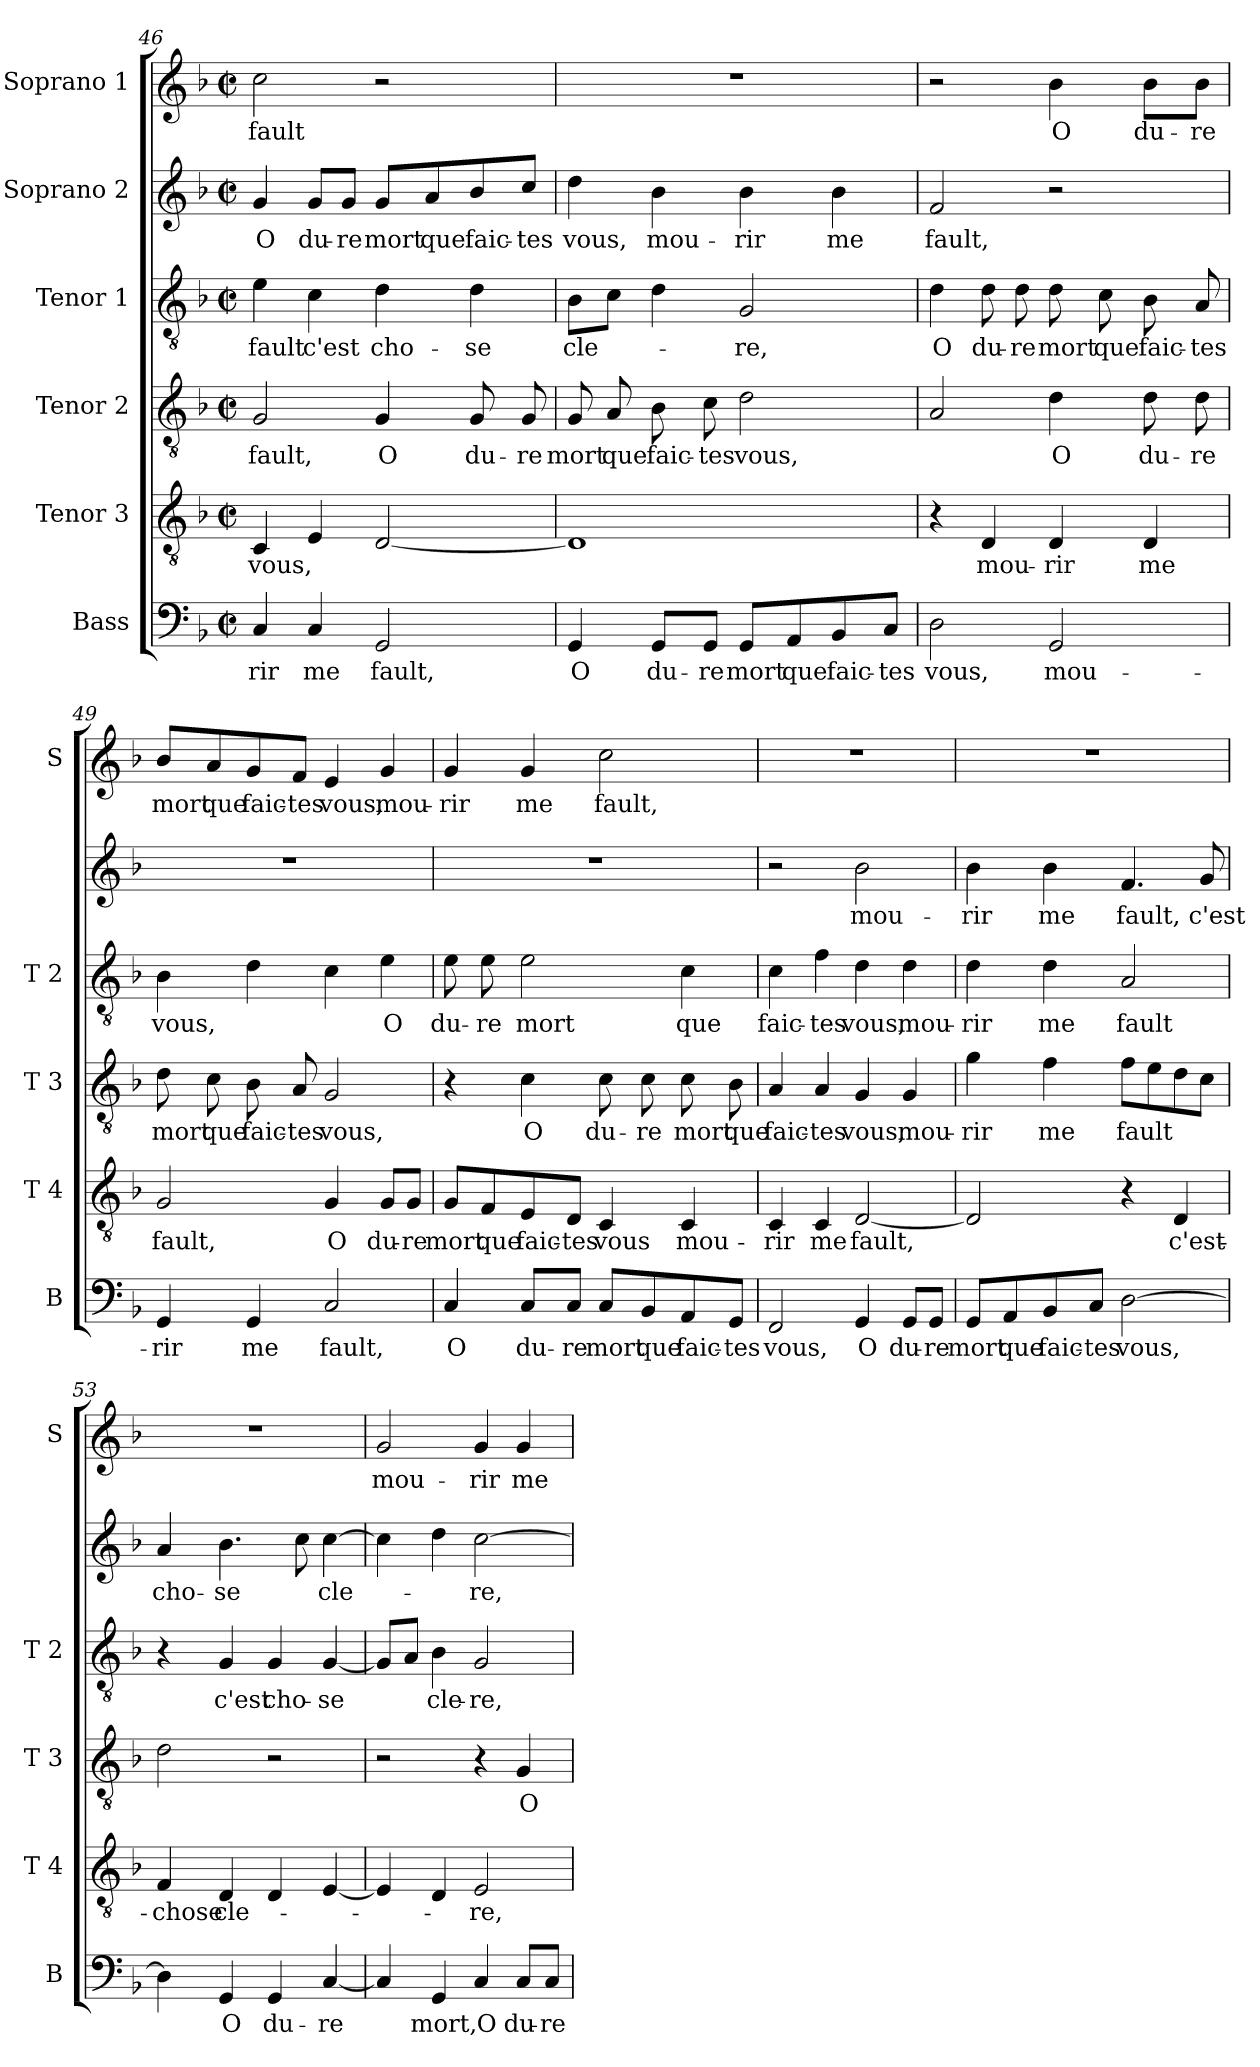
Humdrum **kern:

**kern	**text	**kern	**text	**kern	**text	**kern	**text	**kern	**text	**kern	**text
*part6	*part6	*part5	*part5	*part4	*part4	*part3	*part3	*part2	*part2	*part1	*part1
*staff6	*staff6	*staff5	*staff5	*staff4	*staff4	*staff3	*staff3	*staff2	*staff2	*staff1	*staff1
*I"Bass	*	*I"Tenor 3	*	*I"Tenor 2	*	*I"Tenor 1	*	*I"Soprano 2	*	*I"Soprano 1	*
*I'B	*	*I'T 4	*	*I'T 3	*	*I'T 2	*	*	*	*I'S	*
*clefF4	*	*clefGv2	*	*clefGv2	*	*clefGv2	*	*clefG2	*	*clefG2	*
*k[b-]	*	*k[b-]	*	*k[b-]	*	*k[b-]	*	*k[b-]	*	*k[b-]	*
*F:	*	*F:	*	*F:	*	*F:	*	*F:	*	*F:	*
*M2/2	*	*M2/2	*	*M2/2	*	*M2/2	*	*M2/2	*	*M2/2	*
*met(c|)	*	*met(c|)	*	*met(c|)	*	*met(c|)	*	*met(c|)	*	*met(c|)	*
=46	=46	=46	=46	=46	=46	=46	=46	=46	=46	=46	=46
4C/	-rir	4C/	vous,	2G/	fault,	4e\	fault	4g/	O	2cc\	fault
4C/	me	4E/	.	.	.	4c\	c'est	8g/L	du-	.	.
.	.	.	.	.	.	.	.	8g/J	-re	.	.
2GG/	fault,	[2D/	.	4G/	O	4d\	cho-	8g/L	mort	2r	.
.	.	.	.	.	.	.	.	8a/	que	.	.
.	.	.	.	8G/	du-	4d\	-se	8b-/	faic-	.	.
.	.	.	.	8G/	-re	.	.	8cc/J	-tes	.	.
!!LO:LB:g=z
=47	=47	=47	=47	=47	=47	=47	=47	=47	=47	=47	=47
4GG/	O	1D]	.	8G/	mort	8B-\L	cle-	4dd\	vous,	1r	.
.	.	.	.	8A/	que	8c\J	.	.	.	.	.
8GG/L	du-	.	.	8B-\	faic-	4d\	.	4b-\	mou-	.	.
8GG/J	-re	.	.	8c\	-tes	.	.	.	.	.	.
8GG/L	mort	.	.	2d\	vous,	2G/	-re,	4b-\	-rir	.	.
8AA/	que	.	.	.	.	.	.	.	.	.	.
8BB-/	faic-	.	.	.	.	.	.	4b-\	me	.	.
8C/J	-tes	.	.	.	.	.	.	.	.	.	.
=48	=48	=48	=48	=48	=48	=48	=48	=48	=48	=48	=48
2D\	vous,	4r	.	2A/	.	4d\	O	2f/	fault,	2r	.
.	.	4D/	mou-	.	.	8d\	du-	.	.	.	.
.	.	.	.	.	.	8d\	-re	.	.	.	.
2GG/	mou-	4D/	-rir	4d\	O	8d\	mort	2r	.	4b-\	O
.	.	.	.	.	.	8c\	que	.	.	.	.
.	.	4D/	me	8d\	du-	8B-\	faic-	.	.	8b-\L	du-
.	.	.	.	8d\	-re	8A/	-tes	.	.	8b-\J	-re
=49	=49	=49	=49	=49	=49	=49	=49	=49	=49	=49	=49
4GG/	-rir	2G/	fault,	8d\	mort	4B-\	vous,	1r	.	8b-/L	mort
.	.	.	.	8c\	que	.	.	.	.	8a/	que
4GG/	me	.	.	8B-\	faic-	4d\	.	.	.	8g/	faic-
.	.	.	.	8A/	-tes	.	.	.	.	8f/J	-tes
2C/	fault,	4G/	O	2G/	vous,	4c\	.	.	.	4e/	vous,
.	.	8G/L	du-	.	.	4e\	O	.	.	4g/	mou-
.	.	8G/J	-re	.	.	.	.	.	.	.	.
!!LO:PB:g=z
=50	=50	=50	=50	=50	=50	=50	=50	=50	=50	=50	=50
4C/	O	8G/L	mort	4r	.	8e\	du-	1r	.	4g/	-rir
.	.	8F/	que	.	.	8e\	-re	.	.	.	.
8C/L	du-	8E/	faic-	4c\	O	2e\	mort	.	.	4g/	me
8C/J	-re	8D/J	-tes	.	.	.	.	.	.	.	.
8C/L	mort	4C/	vous	8c\	du-	.	.	.	.	2cc\	fault,
8BB-/	que	.	.	8c\	-re	.	.	.	.	.	.
8AA/	faic-	4C/	mou-	8c\	mort	4c\	que	.	.	.	.
8GG/J	-tes	.	.	8B-\	que	.	.	.	.	.	.
=51	=51	=51	=51	=51	=51	=51	=51	=51	=51	=51	=51
2FF/	vous,	4C/	-rir	4A/	faic-	4c\	faic-	2r	.	1r	.
.	.	4C/	me	4A/	-tes	4f\	-tes	.	.	.	.
4GG/	O	[2D/	fault,	4G/	vous,	4d\	vous,	2b-\	mou-	.	.
8GG/L	du-	.	.	4G/	mou-	4d\	mou-	.	.	.	.
8GG/J	-re	.	.	.	.	.	.	.	.	.	.
=52	=52	=52	=52	=52	=52	=52	=52	=52	=52	=52	=52
8GG/L	mort	2D/]	.	4g\	-rir	4d\	-rir	4b-\	-rir	1r	.
8AA/	que	.	.	.	.	.	.	.	.	.	.
8BB-/	faic-	.	.	4f\	me	4d\	me	4b-\	me	.	.
8C/J	-tes	.	.	.	.	.	.	.	.	.	.
[2D\	vous,	4r	.	8f\L	fault	2A/	fault	4.f/	fault,	.	.
.	.	.	.	8e\	.	.	.	.	.	.	.
.	.	4D/	c'est-	8d\	.	.	.	.	.	.	.
.	.	.	.	8c\J	.	.	.	8g/	c'est	.	.
!!LO:LB:g=z
=53	=53	=53	=53	=53	=53	=53	=53	=53	=53	=53	=53
4D\]	.	4F/	-chose	2d\	.	4r	.	4a/	cho-	1r	.
4GG/	O	4D/	cle-	.	.	4G/	c'est	4.b-\	-se	.	.
4GG/	du-	4D/	.	2r	.	4G/	cho-	.	.	.	.
.	.	.	.	.	.	.	.	8cc\	.	.	.
[4C/	-re	[4E/	.	.	.	[4G/	-se	[4cc\	cle-	.	.
=54	=54	=54	=54	=54	=54	=54	=54	=54	=54	=54	=54
4C/]	.	4E/]	.	2r	.	8G/L]	.	4cc\]	.	2g/	mou-
.	.	.	.	.	.	8A/J	.	.	.	.	.
4GG/	mort,	4D/	.	.	.	4B-\	cle-	4dd\	.	.	.
4C/	O	2E/	-re,	4r	.	2G/	-re,	[2cc\	-re,	4g/	-rir
8C/L	du-	.	.	4G/	O	.	.	.	.	4g/	me
8C/J	-re	.	.	.	.	.	.	.	.	.	.
=	=	=	=	=	=	=	=	=	=	=	=
*-	*-	*-	*-	*-	*-	*-	*-	*-	*-	*-	*-
